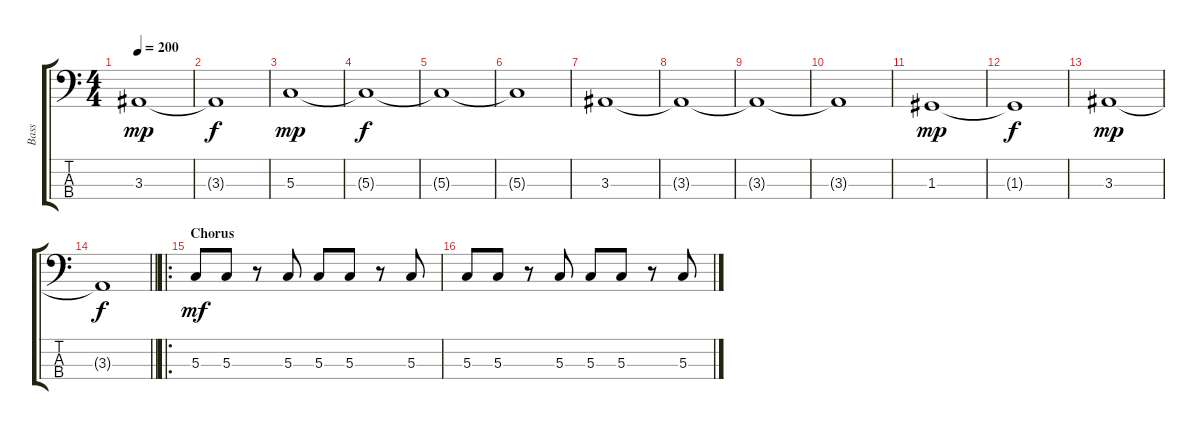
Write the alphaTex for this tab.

\track ("Bass" "Bass") {instrument electricbassfinger}
\staff {score tabs}
\tuning (F2 C2 G1 C1) {hide}
\ts (4 4)
\tempo 200
\clef f4
\ks c
3.3.1{dy mp} |
3.3{t}.1{dy f} |
5.3.1{dy mp} |
5.3{t}.1{dy f} |
5.3{t}.1 |
5.3{t}.1 |
3.3.1 |
3.3{t}.1 |
3.3{t}.1 |
3.3{t}.1 |
1.3.1{dy mp} |
1.3{t}.1{dy f} |
3.3.1{dy mp} |
\barLineRight lightlight
3.3{t}.1{dy f} |
\ro
\section ("" "Chorus")
5.3.8{dy mf} 5.3.8 r.8 5.3.8 5.3.8 5.3.8 r.8 5.3.8 |
5.3.8 5.3.8 r.8 5.3.8 5.3.8 5.3.8 r.8 5.3.8
